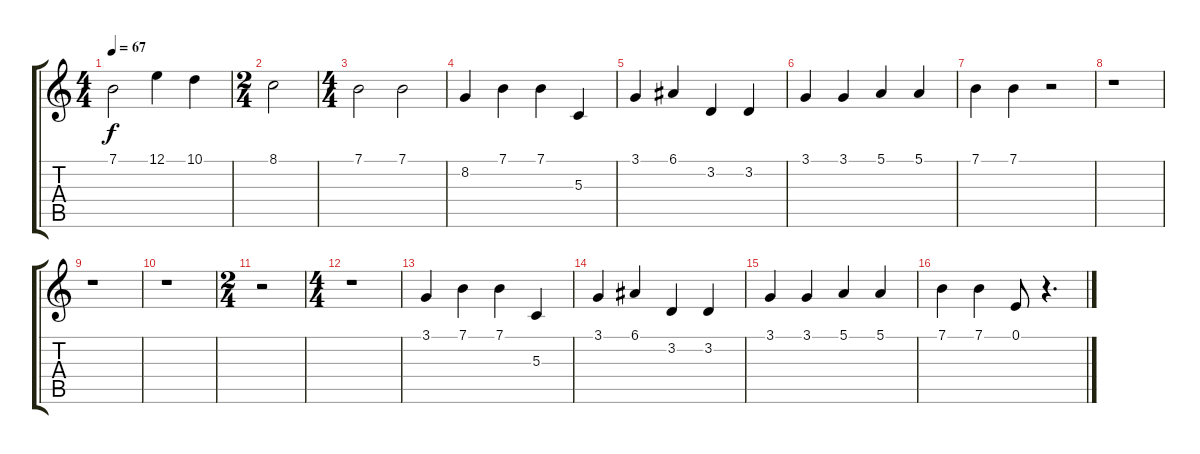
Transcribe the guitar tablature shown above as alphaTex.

\track "" {instrument synthstrings2}
\staff {score tabs}
\tuning (E4 B3 G3 D3 A2 E2) {hide}
\ts (4 4)
\tempo 67
\clef g2
\ks c
7.1.2{dy f} 12.1.4 10.1.4 |
\ts (2 4)
8.1.2 |
\ts (4 4)
7.1.2 7.1.2 |
8.2.4 7.1.4 7.1.4 5.3.4 |
3.1.4 6.1.4 3.2.4 3.2.4 |
3.1.4 3.1.4 5.1.4 5.1.4 |
7.1.4 7.1.4 r.2 |
r.1 |
r.1 |
r.1 |
\ts (2 4)
r.2 |
\ts (4 4)
r.1 |
3.1.4 7.1.4 7.1.4 5.3.4 |
3.1.4 6.1.4 3.2.4 3.2.4 |
3.1.4 3.1.4 5.1.4 5.1.4 |
7.1.4 7.1.4 0.1.8 r.4{d}
